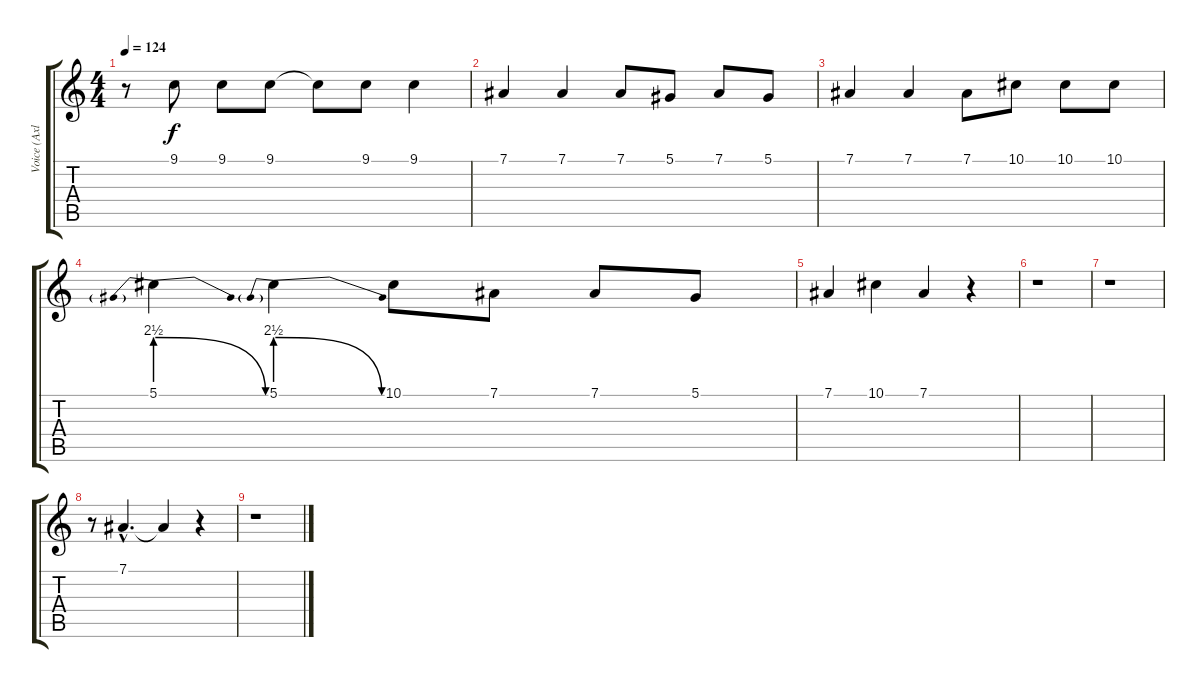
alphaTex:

\track ("Voice (Axl)" "Voice (Axl") {instrument lead2sawtooth}
\staff {score tabs}
\tuning (Eb4 Bb3 Gb3 Db3 Ab2 Eb2) {hide}
\ts (4 4)
\tempo 124
\clef g2
\ks c
r.8{dy f} 9.1.8 9.1.8 9.1.8 9.1{t}.8 9.1.8 9.1.4 |
7.1.4 7.1.4 7.1.8 5.1.8 7.1.8 5.1.8 |
7.1.4 7.1.4 7.1.8 10.1.8 10.1.8 10.1.8 |
5.1{be (prebendrelease 0 10 60 0)}.4 5.1{be (prebendrelease 0 10 60 0)}.4 10.1.8 7.1.8 7.1.8 5.1.8 |
7.1.4 10.1.4 7.1.4 r.4 |
r.1 |
r.1 |
r.8 7.1{hac}.4{d} 7.1{t}.4 r.4 |
r.1
